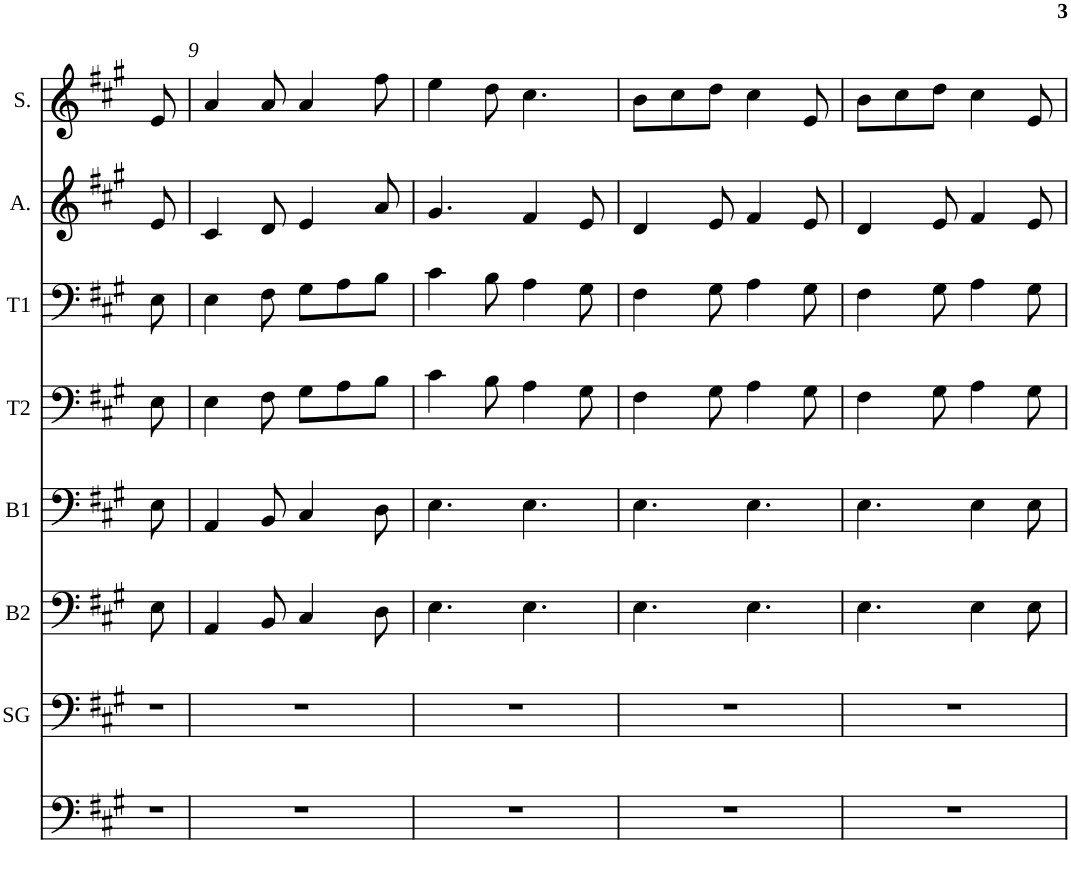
**kern	**kern	**kern	**kern	**kern	**kern	**kern	**kern
*part8	*part7	*part6	*part5	*part4	*part3	*part2	*part1
*staff8	*staff7	*staff6	*staff5	*staff4	*staff3	*staff2	*staff1
*I"Piano	*I"Some Guys	*I"Bass 2	*I"Bass 1	*I"Tenor 2	*I"Tenor 1	*I"Alto	*I"Soprano
*	*I'SG	*I'B2	*I'B1	*I'T2	*I'T1	*I'A.	*I'S.
!!LO:PB:g=z
*clefF4	*clefF4	*clefF4	*clefF4	*clefF4	*clefF4	*clefG2	*clefG2
*k[f#c#g#]	*k[f#c#g#]	*k[f#c#g#]	*k[f#c#g#]	*k[f#c#g#]	*k[f#c#g#]	*k[f#c#g#]	*k[f#c#g#]
*A:	*A:	*A:	*A:	*A:	*A:	*A:	*A:
*M6/8	*M6/8	*M6/8	*M6/8	*M6/8	*M6/8	*M6/8	*M6/8
=8X1	=8X1	=8X1	=8X1	=8X1	=8X1	=8X1	=8X1
2.r	2.r	8E\	8E\	8E\	8E\	8e/	8e/
.	.	2ryy	2ryy	2ryy	2ryy	2ryy	2ryy
.	.	8ryy	8ryy	8ryy	8ryy	8ryy	8ryy
=9	=9	=9	=9	=9	=9	=9	=9
2.r	2.r	4AA/	4AA/	4E\	4E\	4c#/	4a/
.	.	8BB/	8BB/	8F#\	8F#\	8d/	8a/
.	.	4C#/	4C#/	8G#\L	8G#\L	4e/	4a/
.	.	.	.	8A\	8A\	.	.
.	.	8D\	8D\	8B\J	8B\J	8a/	8ff#\
=10	=10	=10	=10	=10	=10	=10	=10
2.r	2.r	4.E\	4.E\	4c#\	4c#\	4.g#/	4ee\
.	.	.	.	8B\	8B\	.	8dd\
.	.	4.E\	4.E\	4A\	4A\	4f#/	4.cc#\
.	.	.	.	8G#\	8G#\	8e/	.
=11	=11	=11	=11	=11	=11	=11	=11
2.r	2.r	4.E\	4.E\	4F#\	4F#\	4d/	8b\L
.	.	.	.	.	.	.	8cc#\
.	.	.	.	8G#\	8G#\	8e/	8dd\J
.	.	4.E\	4.E\	4A\	4A\	4f#/	4cc#\
.	.	.	.	8G#\	8G#\	8e/	8e/
=12	=12	=12	=12	=12	=12	=12	=12
2.r	2.r	4.E\	4.E\	4F#\	4F#\	4d/	8b\L
.	.	.	.	.	.	.	8cc#\
.	.	.	.	8G#\	8G#\	8e/	8dd\J
.	.	4E\	4E\	4A\	4A\	4f#/	4cc#\
.	.	8E\	8E\	8G#\	8G#\	8e/	8e/
=	=	=	=	=	=	=	=
*-	*-	*-	*-	*-	*-	*-	*-
